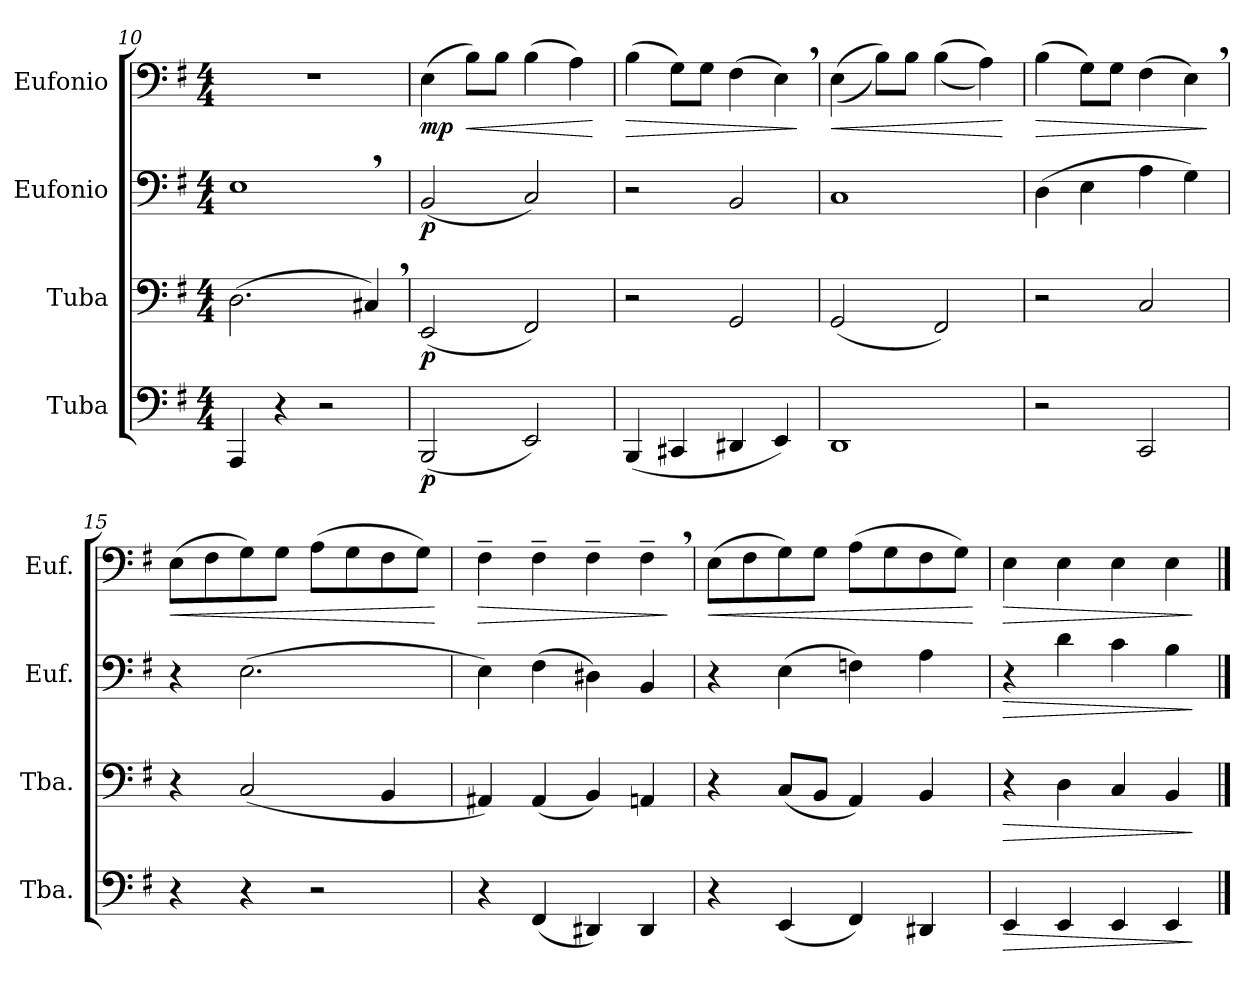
**kern	**dynam	**kern	**dynam	**kern	**dynam	**kern	**dynam
*part4	*part4	*part3	*part3	*part2	*part2	*part1	*part1
*staff4	*staff4	*staff3	*staff3	*staff2	*staff2	*staff1	*staff1
*I"Tuba	*	*I"Tuba	*	*I"Eufonio	*	*I"Eufonio	*
*I'Tba.	*	*I'Tba.	*	*I'Euf.	*	*I'Euf.	*
*clefF4	*	*clefF4	*	*clefF4	*	*clefF4	*
*k[f#]	*	*k[f#]	*	*k[f#]	*	*k[f#]	*
*M4/4	*	*M4/4	*	*M4/4	*	*M4/4	*
=10	=10	=10	=10	=10	=10	=10	=10
4AAA/	.	(>2.D\	.	1E,	.	1r	.
4r	.	.	.	.	.	.	.
2r	.	.	.	.	.	.	.
.	.	4C#X,/)	.	.	.	.	.
!!LO:LB:g=z
=11	=11	=11	=11	=11	=11	=11	=11
!	!LO:DY:b	!	!LO:DY:b	!	!LO:DY:b	!	!LO:DY:b
(<2BBB/	p	(<2EE/	p	(<2BB/	p	(>4E\	mp
!	!	!	!	!	!	!	!LO:HP:b
.	.	.	.	.	.	8B\L)	<
.	.	.	.	.	.	8B\J	.
2EE/)	.	2FF#/)	.	2C/)	.	(>4B\	.
.	.	.	.	.	.	4A\)	.
.	.	.	.	.	.	.	[
=12	=12	=12	=12	=12	=12	=12	=12
!	!	!	!	!	!	!	!LO:HP:b
(<4BBB/	.	2r	.	2r	.	(>4B\	>
4CC#X/	.	.	.	.	.	8G\L)	.
.	.	.	.	.	.	8G\J	.
4DD#X/	.	2GG/	.	2BB/	.	(>4F#\	.
4EE/)	.	.	.	.	.	4E,\)	.
.	.	.	.	.	.	.	]
=13	=13	=13	=13	=13	=13	=13	=13
!	!	!	!	!	!	!	!LO:HP:b
1DD	.	(<2GG/	.	1C	.	(>(>4E\	<
.	.	.	.	.	.	8B\L))	.
.	.	.	.	.	.	8B\J	.
.	.	2FF#/)	.	.	.	(>(>4B\	.
.	.	.	.	.	.	4A\))	.
.	.	.	.	.	.	.	[
=14	=14	=14	=14	=14	=14	=14	=14
!	!	!	!	!	!	!	!LO:HP:b
2r	.	2r	.	(>4D\	.	(>4B\	>
.	.	.	.	4E\	.	8G\L)	.
.	.	.	.	.	.	8G\J	.
2CC/	.	2C/	.	4A\	.	(>4F#\	.
.	.	.	.	4G\)	.	4E,\)	.
.	.	.	.	.	.	.	]
!!LO:PB:g=z
=15	=15	=15	=15	=15	=15	=15	=15
!	!	!	!	!	!	!	!LO:HP:b
4r	.	4r	.	4r	.	(>8E\L	<
.	.	.	.	.	.	8F#\	.
4r	.	(<2C/	.	(>2.E\	.	8G\)	.
.	.	.	.	.	.	8G\J	.
2r	.	.	.	.	.	(>8A\L	.
.	.	.	.	.	.	8G\	.
.	.	4BB/	.	.	.	8F#\	.
.	.	.	.	.	.	8G\J)	.
.	.	.	.	.	.	.	[
=16	=16	=16	=16	=16	=16	=16	=16
!	!	!	!	!	!	!	!LO:HP:b
4r	.	4AA#X/)	.	4E\)	.	4F#~\	>
(<4FF#/	.	(<4AA#/	.	(>4F#\	.	4F#~\	.
4DD#X/)	.	4BB/)	.	4D#X\)	.	4F#~\	.
4DD#/	.	4AAn/	.	4BB/	.	4F#~,\	.
.	.	.	.	.	.	.	]
=17	=17	=17	=17	=17	=17	=17	=17
!	!	!	!	!	!	!	!LO:HP:b
4r	.	4r	.	4r	.	(>8E\L	<
.	.	.	.	.	.	8F#\	.
(<4EE/	.	(<8C/L	.	(>4E\	.	8G\)	.
.	.	8BB/J	.	.	.	8G\J	.
4FF#/)	.	4AA/)	.	4Fn\)	.	(>8A\L	.
.	.	.	.	.	.	8G\	.
4DD#X/	.	4BB/	.	4A\	.	8F#\	.
.	.	.	.	.	.	8G\J)	.
.	.	.	.	.	.	.	[
=18	=18	=18	=18	=18	=18	=18	=18
!	!LO:HP:b	!	!LO:HP:b	!	!LO:HP:b	!	!LO:HP:b
4EE/	>	4r	>	4r	>	4E\	>
4EE/	.	4D\	.	4d\	.	4E\	.
4EE/	.	4C/	.	4c\	.	4E\	.
4EE/	.	4BB/	.	4B\	.	4E\	.
.	]	.	]	.	]	.	]
==	==	==	==	==	==	==	==
*-	*-	*-	*-	*-	*-	*-	*-
